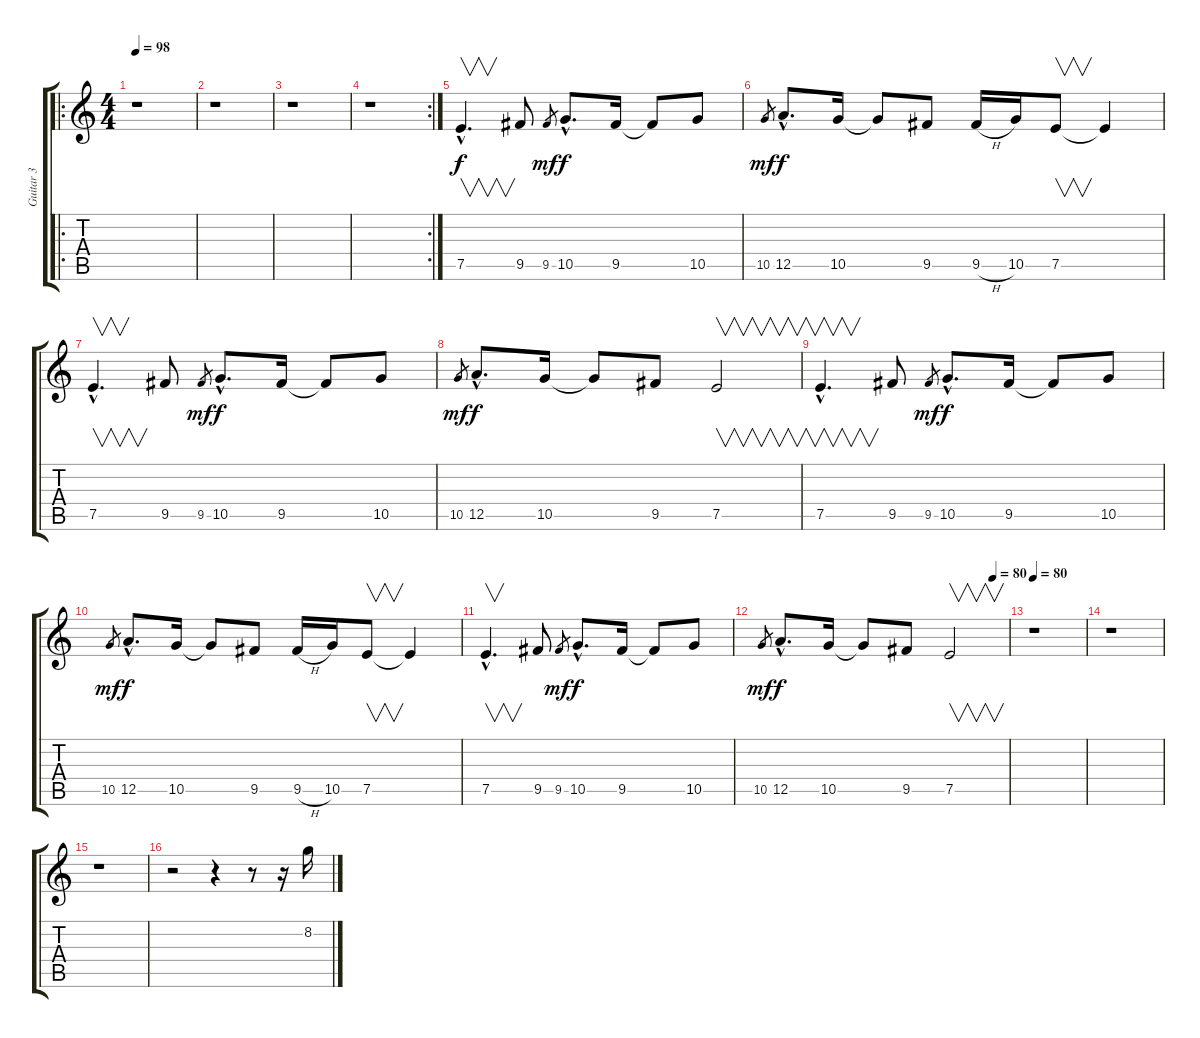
\track ("Guitar 3" "Guitar 3") {instrument distortionguitar}
\staff {score tabs}
\tuning (E4 B3 G3 D3 A2 E2) {hide}
\ro
\ts (4 4)
\tempo 98
\clef g2
\ks c
r.1{dy f} |
r.1 |
r.1 |
\rc 2
r.1 |
7.5{hac}.4{v d} 9.5.8 9.5.8{gr dy mf} 10.5{hac}.8{d dy f} 9.5.16 9.5{t}.8 10.5.8 |
10.5.8{gr dy mf} 12.5{hac}.8{d dy f} 10.5.16 10.5{t}.8 9.5.8 9.5{h}.16 10.5.16 7.5.8{v} 7.5{t}.4 |
7.5{hac}.4{v d} 9.5.8 9.5.8{gr dy mf} 10.5{hac}.8{d dy f} 9.5.16 9.5{t}.8 10.5.8 |
10.5.8{gr dy mf} 12.5{hac}.8{d dy f} 10.5.16 10.5{t}.8 9.5.8 7.5.2{v} |
7.5{hac}.4{v d} 9.5.8 9.5.8{gr dy mf} 10.5{hac}.8{d dy f} 9.5.16 9.5{t}.8 10.5.8 |
10.5.8{gr dy mf} 12.5{hac}.8{d dy f} 10.5.16 10.5{t}.8 9.5.8 9.5{h}.16 10.5.16 7.5.8{v} 7.5{t}.4 |
7.5{hac}.4{v d} 9.5.8 9.5.8{gr dy mf} 10.5{hac}.8{d dy f} 9.5.16 9.5{t}.8 10.5.8 |
\tempo (80 0.9375)
10.5.8{gr dy mf} 12.5{hac}.8{d dy f} 10.5.16 10.5{t}.8 9.5.8 7.5.2{v} |
\tempo 80
r.1 |
r.1 |
r.1 |
r.2 r.4 r.8 r.16 8.2.16
